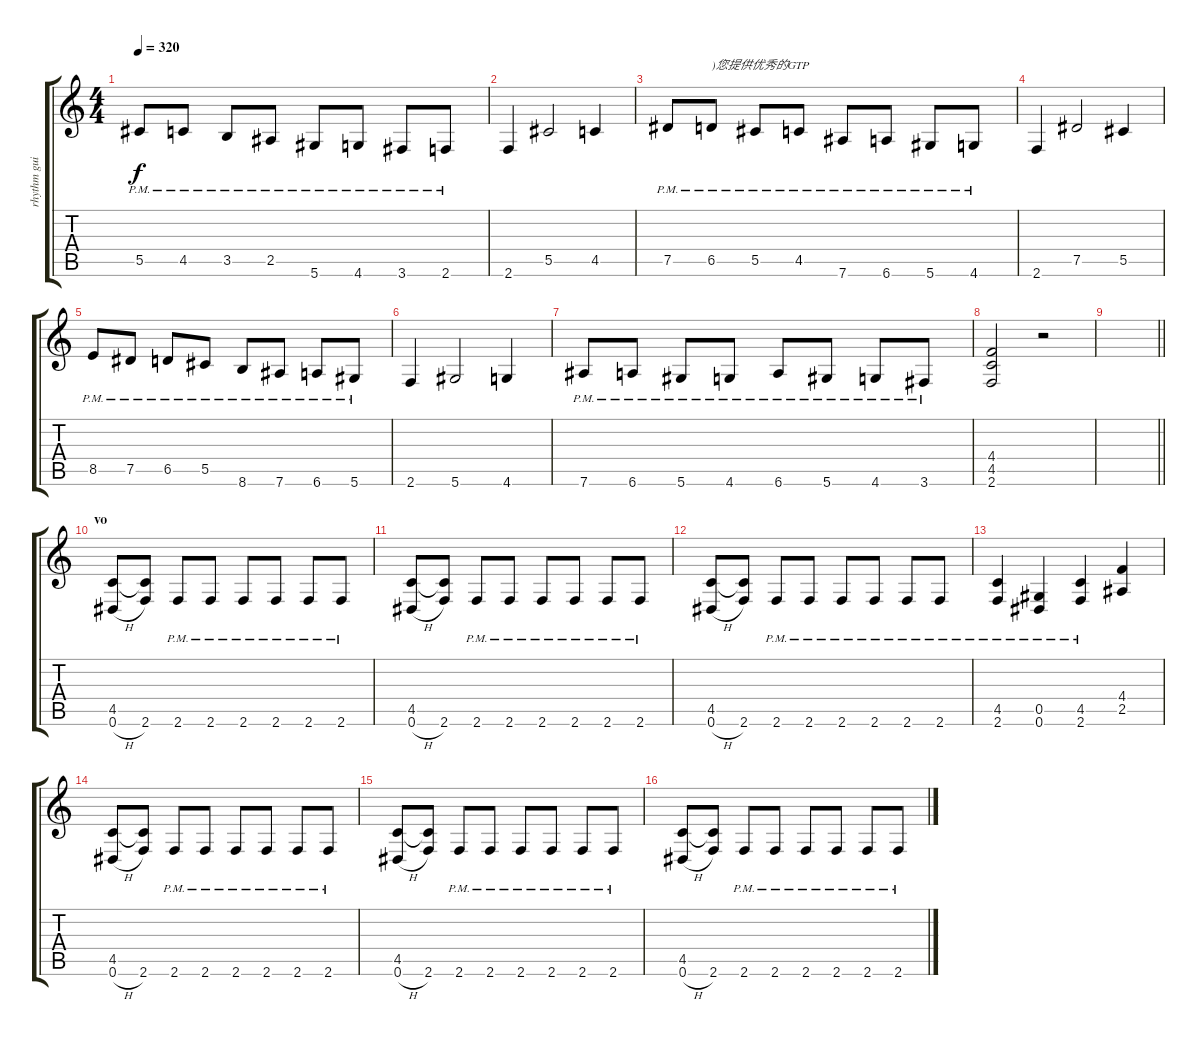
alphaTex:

\track ("rhythm guitar" "rhythm gui") {instrument distortionguitar}
\staff {score tabs}
\tuning (Eb4 Bb3 Gb3 Db3 Ab2 Eb2) {hide}
\ts (4 4)
\tempo 320
\clef g2
\ks c
5.5{pm}.8{dy f} 4.5{pm}.8 3.5{pm}.8 2.5{pm}.8 5.6{pm}.8 4.6{pm}.8 3.6{pm}.8 2.6{pm}.8 |
2.6.4 5.5.2 4.5.4 |
7.5{pm}.8 6.5{pm}.8{txt ")您提供优秀的GTP"} 5.5{pm}.8 4.5{pm}.8 7.6{pm}.8 6.6{pm}.8 5.6{pm}.8 4.6{pm}.8 |
2.6.4 7.5.2 5.5.4 |
8.5{pm}.8 7.5{pm}.8 6.5{pm}.8 5.5{pm}.8 8.6{pm}.8 7.6{pm}.8 6.6{pm}.8 5.6{pm}.8 |
2.6.4 5.6.2 4.6.4 |
7.6{pm}.8 6.6{pm}.8 5.6{pm}.8 4.6{pm}.8 6.6{pm}.8 5.6{pm}.8 4.6{pm}.8 3.6{pm}.8 |
(4.4 4.5 2.6).2 r.2 |
\barLineRight lightlight
|
\section ("" "vo ")
(4.5 0.6{h}).8 (4.5{t} 2.6).8 2.6{pm}.8 2.6{pm}.8 2.6{pm}.8 2.6{pm}.8 2.6{pm}.8 2.6{pm}.8 |
(4.5 0.6{h}).8 (4.5{t} 2.6).8 2.6{pm}.8 2.6{pm}.8 2.6{pm}.8 2.6{pm}.8 2.6{pm}.8 2.6{pm}.8 |
(4.5 0.6{h}).8 (4.5{t} 2.6).8 2.6{pm}.8 2.6{pm}.8 2.6{pm}.8 2.6{pm}.8 2.6{pm}.8 2.6{pm}.8 |
(4.5{pm} 2.6{pm}).4 (0.5{pm} 0.6{pm}).4 (4.5{pm} 2.6{pm}).4 (4.4 2.5).4 |
(4.5 0.6{h}).8 (4.5{t} 2.6).8 2.6{pm}.8 2.6{pm}.8 2.6{pm}.8 2.6{pm}.8 2.6{pm}.8 2.6{pm}.8 |
(4.5 0.6{h}).8 (4.5{t} 2.6).8 2.6{pm}.8 2.6{pm}.8 2.6{pm}.8 2.6{pm}.8 2.6{pm}.8 2.6{pm}.8 |
(4.5 0.6{h}).8 (4.5{t} 2.6).8 2.6{pm}.8 2.6{pm}.8 2.6{pm}.8 2.6{pm}.8 2.6{pm}.8 2.6{pm}.8
